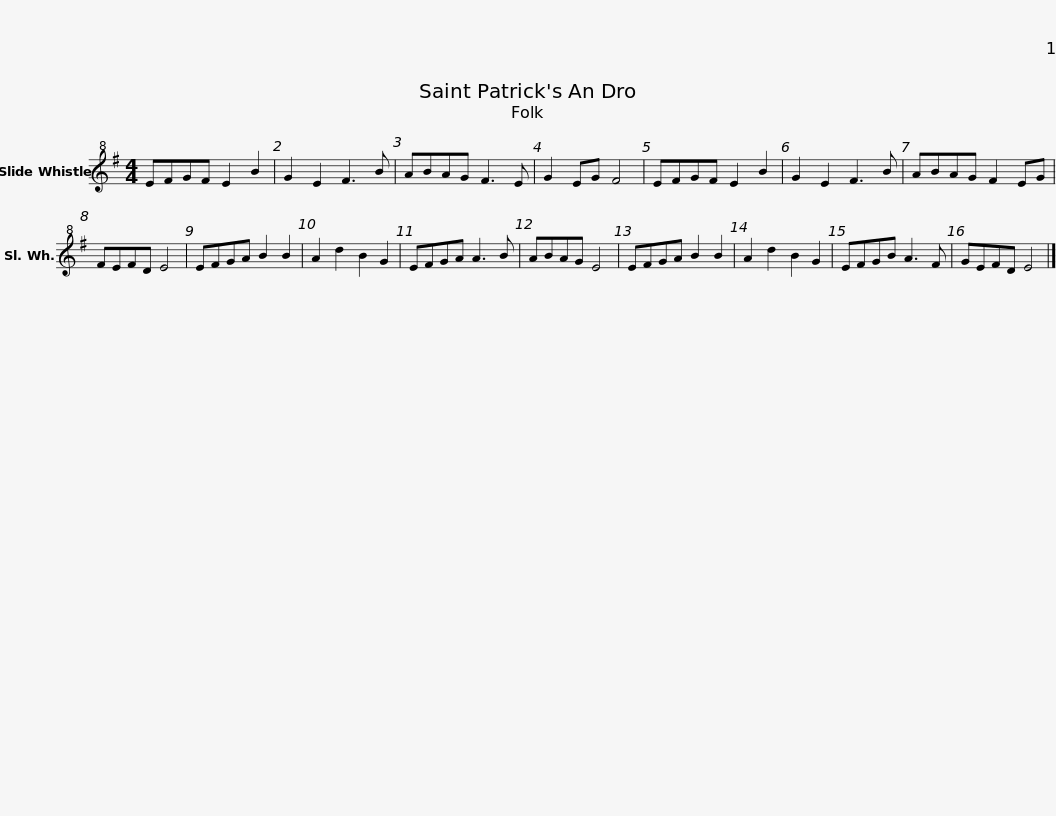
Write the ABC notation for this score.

X:1
L:1/8
M:4/4
I:linebreak $
K:G
V:1 treble+8
V:1
 EFGF E2 B2 | G2 E2 F3 B | ABAG F3 E | G2 EG F4 |$ EFGF E2 B2 | %5
 G2 E2 F3 B | ABAG F2 EG | FEFD E4 |$ EFGA B2 B2 | A2 d2 B2 G2 | %10
 EFGA A3 B | ABAG E4 |$ EFGA B2 B2 | A2 d2 B2 G2 | EFGB A3 F | %15
 GEFD E4 |] %16
